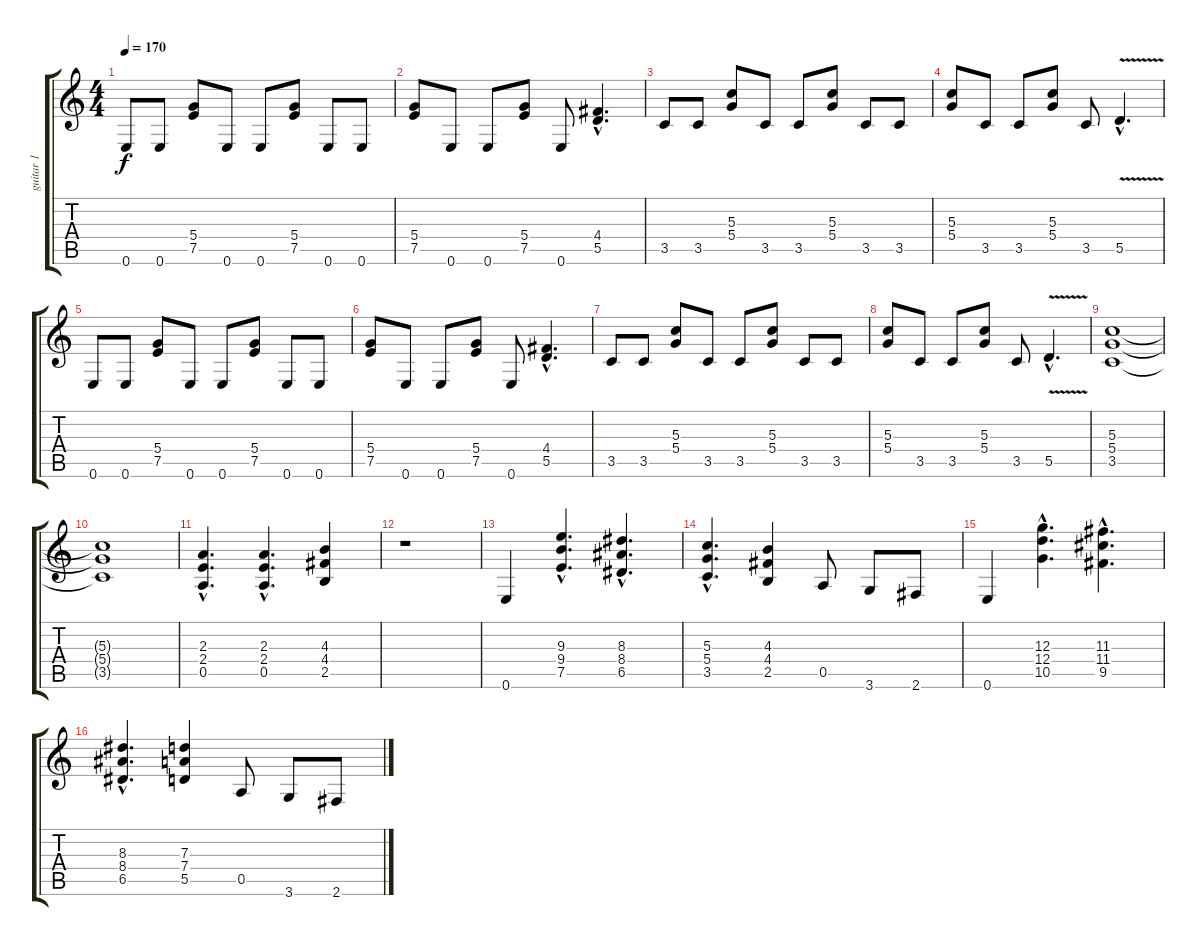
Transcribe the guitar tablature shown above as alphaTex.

\track ("guitar 1" "guitar 1") {instrument distortionguitar}
\staff {score tabs}
\tuning (E4 B3 G3 D3 A2 E2) {hide}
\ts (4 4)
\tempo 170
\clef g2
\ks c
0.6.8{dy f} 0.6.8 (5.4 7.5).8 0.6.8 0.6.8 (5.4 7.5).8 0.6.8 0.6.8 |
(5.4 7.5).8 0.6.8 0.6.8 (5.4 7.5).8 0.6.8 (4.4{hac} 5.5{hac}).4{d} |
3.5.8 3.5.8 (5.3 5.4).8 3.5.8 3.5.8 (5.3 5.4).8 3.5.8 3.5.8 |
(5.3 5.4).8 3.5.8 3.5.8 (5.3 5.4).8 3.5.8 5.5{v hac}.4{d} |
0.6.8 0.6.8 (5.4 7.5).8 0.6.8 0.6.8 (5.4 7.5).8 0.6.8 0.6.8 |
(5.4 7.5).8 0.6.8 0.6.8 (5.4 7.5).8 0.6.8 (4.4{hac} 5.5{hac}).4{d} |
3.5.8 3.5.8 (5.3 5.4).8 3.5.8 3.5.8 (5.3 5.4).8 3.5.8 3.5.8 |
(5.3 5.4).8 3.5.8 3.5.8 (5.3 5.4).8 3.5.8 5.5{v hac}.4{d} |
(5.3 5.4 3.5).1 |
(5.3{t} 5.4{t} 3.5{t}).1 |
(2.3{hac} 2.4{hac} 0.5{hac}).4{d} (2.3{hac} 2.4{hac} 0.5{hac}).4{d} (4.3 4.4 2.5).4 |
r.1 |
0.6.4 (9.3{hac} 9.4{hac} 7.5{hac}).4{d} (8.3{hac} 8.4{hac} 6.5{hac}).4{d} |
(5.3{hac} 5.4{hac} 3.5{hac}).4{d} (4.3 4.4 2.5).4 0.5.8 3.6.8 2.6.8 |
0.6.4 (12.3{hac} 12.4{hac} 10.5{hac}).4{d} (11.3{hac} 11.4{hac} 9.5{hac}).4{d} |
(8.3{hac} 8.4{hac} 6.5{hac}).4{d} (7.3 7.4 5.5).4 0.5.8 3.6.8 2.6.8
